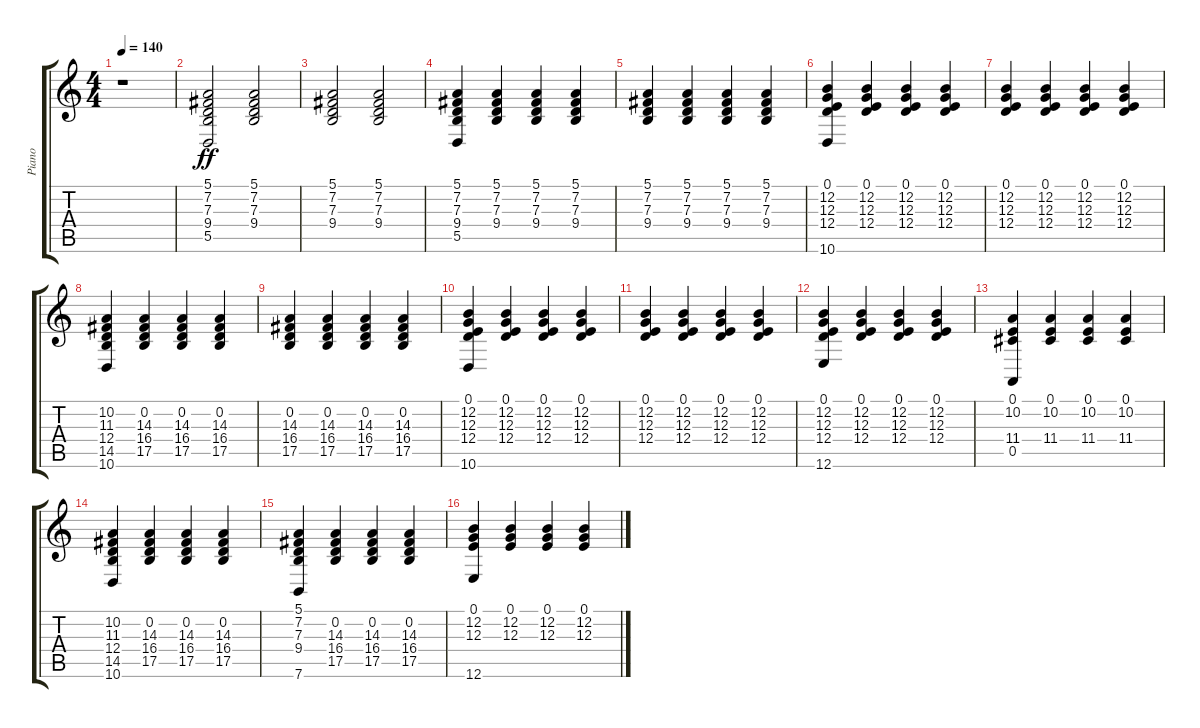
\track ("Piano" "Piano") {instrument acousticgrandpiano}
\staff {score tabs}
\tuning (E4 B3 G3 D3 A2 E2) {hide}
\ts (4 4)
\tempo 140
\clef g2
\ks c
r.1{dy ff instrument acousticgrandpiano} |
(5.1 7.2 7.3 9.4 5.5).2 (5.1 7.2 7.3 9.4).2 |
(5.1 7.2 7.3 9.4).2 (5.1 7.2 7.3 9.4).2 |
(5.1 7.2 7.3 9.4 5.5).4{volume 14} (5.1 7.2 7.3 9.4).4{volume 13} (5.1 7.2 7.3 9.4).4 (5.1 7.2 7.3 9.4).4 |
(5.1 7.2 7.3 9.4).4 (5.1 7.2 7.3 9.4).4 (5.1 7.2 7.3 9.4).4 (5.1 7.2 7.3 9.4).4 |
(0.1 12.2 12.3 12.4 10.6).4 (0.1 12.2 12.3 12.4).4 (0.1 12.2 12.3 12.4).4 (0.1 12.2 12.3 12.4).4 |
(0.1 12.2 12.3 12.4).4 (0.1 12.2 12.3 12.4).4 (0.1 12.2 12.3 12.4).4 (0.1 12.2 12.3 12.4).4 |
(10.2 11.3 12.4 14.5 10.6).4 (0.2 14.3 16.4 17.5).4 (0.2 14.3 16.4 17.5).4 (0.2 14.3 16.4 17.5).4 |
(0.2 14.3 16.4 17.5).4 (0.2 14.3 16.4 17.5).4 (0.2 14.3 16.4 17.5).4 (0.2 14.3 16.4 17.5).4 |
(0.1 12.2 12.3 12.4 10.6).4 (0.1 12.2 12.3 12.4).4 (0.1 12.2 12.3 12.4).4 (0.1 12.2 12.3 12.4).4 |
(0.1 12.2 12.3 12.4).4 (0.1 12.2 12.3 12.4).4 (0.1 12.2 12.3 12.4).4 (0.1 12.2 12.3 12.4).4 |
(0.1 12.2 12.3 12.4 12.6).4 (0.1 12.2 12.3 12.4).4 (0.1 12.2 12.3 12.4).4 (0.1 12.2 12.3 12.4).4 |
(0.1 10.2 11.4 0.5).4 (0.1 10.2 11.4).4 (0.1 10.2 11.4).4 (0.1 10.2 11.4).4 |
(10.2 11.3 12.4 14.5 10.6).4 (0.2 14.3 16.4 17.5).4 (0.2 14.3 16.4 17.5).4 (0.2 14.3 16.4 17.5).4 |
(5.1 7.2 7.3 9.4 7.6).4 (0.2 14.3 16.4 17.5).4 (0.2 14.3 16.4 17.5).4 (0.2 14.3 16.4 17.5).4 |
(0.1 12.2 12.3 12.6).4 (0.1 12.2 12.3).4 (0.1 12.2 12.3).4 (0.1 12.2 12.3).4
